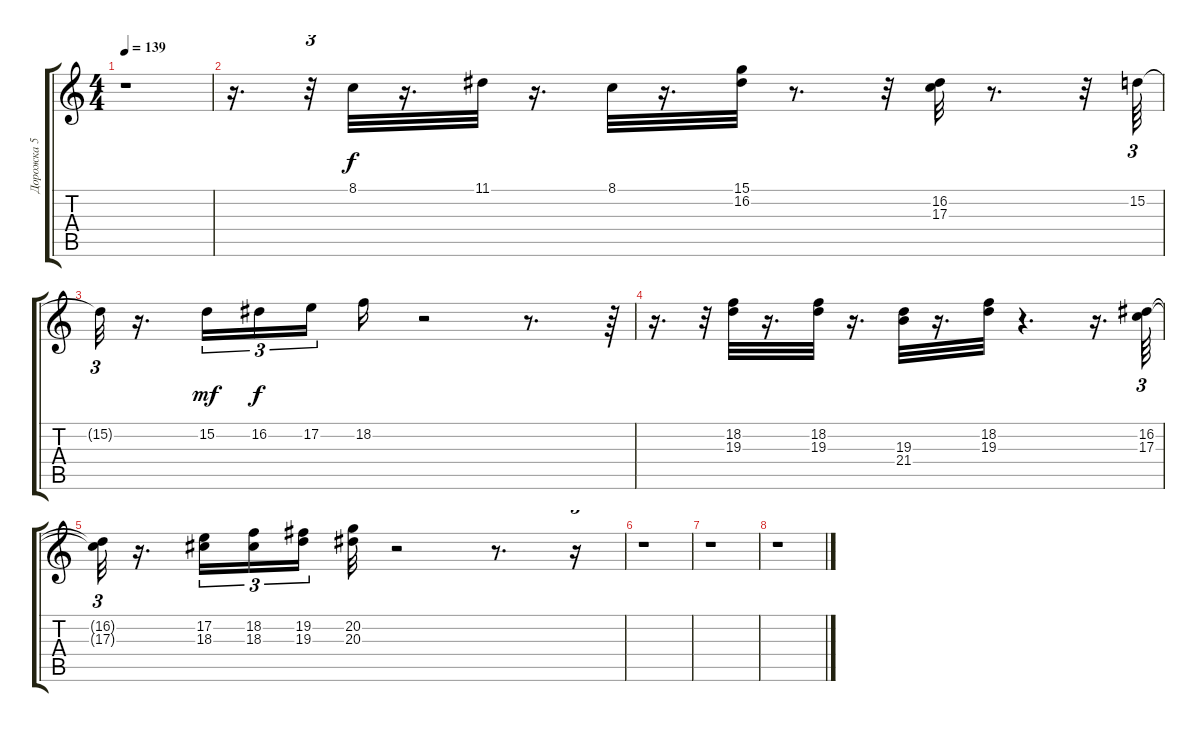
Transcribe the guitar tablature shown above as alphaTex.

\track ("Дорожка 5" "Дорожка 5") {instrument fx5brightness}
\staff {score tabs}
\tuning (E4 B3 G3 D3 A2 E2) {hide}
\ts (4 4)
\tempo 139
\clef g2
\ks c
r.1{dy f} |
r.16{d} r.32{tu (3 2)} 8.1.32 r.16{d} 11.1.32 r.16{d} 8.1.32 r.16{d} (15.1 16.2).32 r.8{d} r.32 (16.2 17.3).32 r.8{d} r.32 15.2.64{tu (3 2)} |
15.2{t}.32{tu (3 2)} r.16{d} 15.2.16{tu (3 2) dy mf} 16.2.16{tu (3 2) dy f} 17.2.16{tu (3 2) beam splitsecondary} 18.2.16 r.2 r.8{d} r.64{tu (3 2)} |
r.16{d} r.32{tu (3 2)} (18.2 19.3).32 r.16{d} (18.2 19.3).32 r.16{d} (19.3 21.4).32 r.16{d} (18.2 19.3).32 r.4{d} r.16{d} (16.2 17.3).64{tu (3 2)} |
(16.2{t} 17.3{t}).32{tu (3 2)} r.16{d} (17.2 18.3).16{tu (3 2)} (18.2 18.3).16{tu (3 2)} (19.2 19.3).16{tu (3 2) beam splitsecondary} (20.2 20.3).32 r.2 r.8{d} r.16{tu (3 2)} |
r.1 |
r.1 |
r.1
